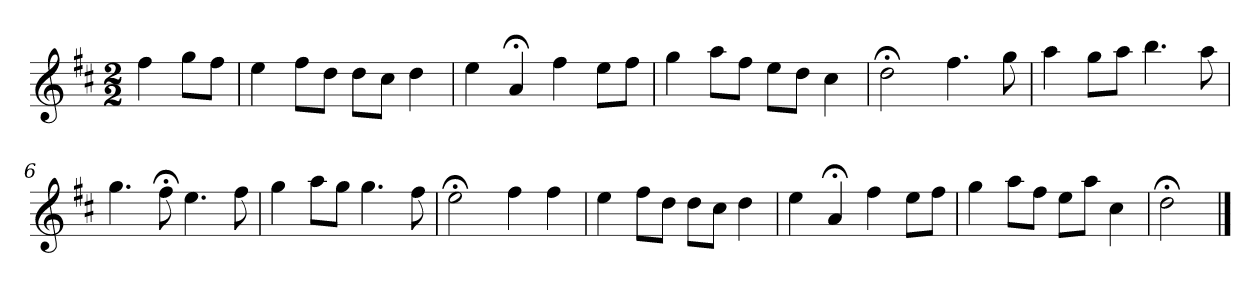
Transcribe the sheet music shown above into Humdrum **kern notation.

**kern
*part1
*staff1
*k[f#c#]
*D:
*M2/2
*MM120
=
4ff#
8ggL
8ff#J
=1
4ee
8ff#L
8ddJ
8ddL
8cc#J
4dd
=2
4ee
4a;<
4ff#
8eeL
8ff#J
=3
4gg
8aaL
8ff#J
8eeL
8ddJ
4cc#
=4
2dd;<
4.ff#
8gg
=5
4aa
8ggL
8aaJ
4.bb
8aa
=6
4.gg
8ff#;<
4.ee
8ff#
=7
4gg
8aaL
8ggJ
4.gg
8ff#
=8
2ee;<
4ff#
4ff#
=9
4ee
8ff#L
8ddJ
8ddL
8cc#J
4dd
=10
4ee
4a;<
4ff#
8eeL
8ff#J
=11
4gg
8aaL
8ff#J
8eeL
8aaJ
4cc#
=12
2dd;<
==
*-
